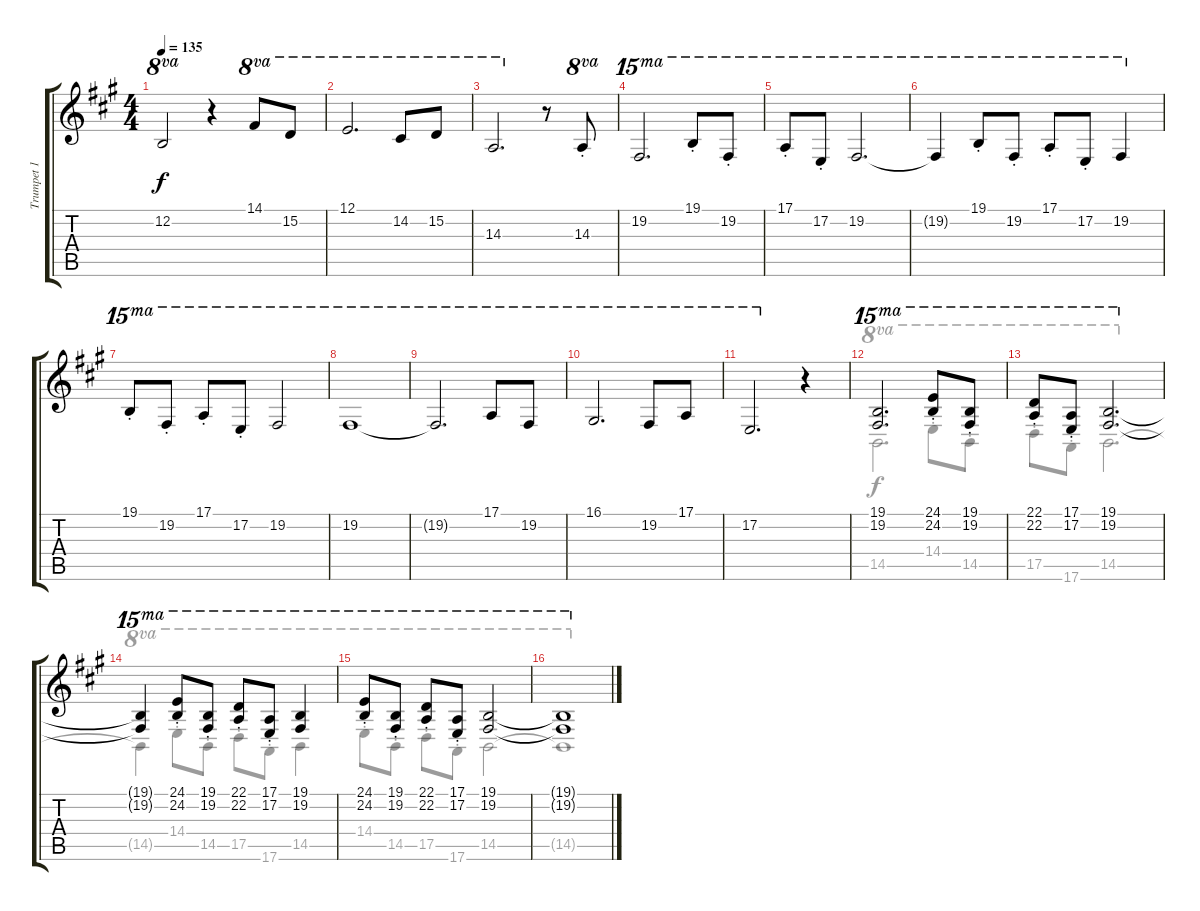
\track ("Trumpet 1" "Trumpet 1") {instrument trumpet}
\staff {score tabs}
\tuning (E4 B3 G3 D3 A2 E2) {hide}
\voice
\ts (4 4)
\tempo 135
\clef g2
\ks a
12.2{t}.2{ot 8va dy f} r.4 14.1.8{ot 8va} 15.2.8{ot 8va} |
12.1.2{d ot 8va} 14.2.8{ot 8va} 15.2.8{ot 8va} |
14.3.2{d ot 8va} r.8 14.3{st}.8{ot 8va} |
19.2.2{d ot 15ma} 19.1{st}.8{ot 15ma} 19.2{st}.8{ot 15ma} |
17.1{st}.8{ot 15ma} 17.2{st}.8{ot 15ma} 19.2.2{d ot 15ma} |
19.2{t}.4{ot 15ma} 19.1{st}.8{ot 15ma} 19.2{st}.8{ot 15ma} 17.1{st}.8{ot 15ma} 17.2{st}.8{ot 15ma} 19.2.4{ot 15ma} |
19.1{st}.8{ot 15ma} 19.2{st}.8{ot 15ma} 17.1{st}.8{ot 15ma} 17.2{st}.8{ot 15ma} 19.2.2{ot 15ma} |
19.2.1{ot 15ma} |
19.2{t}.2{d ot 15ma} 17.1.8{ot 15ma} 19.2.8{ot 15ma} |
16.1.2{d ot 15ma} 19.2.8{ot 15ma} 17.1.8{ot 15ma} |
17.2.2{d ot 15ma} r.4 |
(19.1 19.2).2{d ot 15ma} (24.1{st} 24.2{st}).8{ot 15ma} (19.1{st} 19.2{st}).8{ot 15ma} |
(22.1{st} 22.2{st}).8{ot 15ma} (17.1{st} 17.2{st}).8{ot 15ma} (19.1 19.2).2{d ot 15ma} |
(19.1{t} 19.2{t}).4{ot 15ma} (24.1{st} 24.2{st}).8{ot 15ma} (19.1{st} 19.2{st}).8{ot 15ma} (22.1{st} 22.2{st}).8{ot 15ma} (17.1{st} 17.2{st}).8{ot 15ma} (19.1 19.2).4{ot 15ma} |
(24.1{st} 24.2{st}).8{ot 15ma} (19.1{st} 19.2{st}).8{ot 15ma} (22.1{st} 22.2{st}).8{ot 15ma} (17.1{st} 17.2{st}).8{ot 15ma} (19.1 19.2).2{ot 15ma} |
(19.1{t} 19.2{t}).1{ot 15ma}
\voice
\clef g2
\ottava regular
\simile none
\ks a
|
|
|
|
|
|
|
|
|
|
|
14.5.2{d ot 8va dy f} 14.4{st}.8{ot 8va} 14.5{st}.8{ot 8va} |
17.5{st}.8{ot 8va} 17.6{st}.8{ot 8va} 14.5.2{d ot 8va} |
14.5{t}.4{ot 8va} 14.4{st}.8{ot 8va} 14.5{st}.8{ot 8va} 17.5{st}.8{ot 8va} 17.6{st}.8{ot 8va} 14.5.4{ot 8va} |
14.4{st}.8{ot 8va} 14.5{st}.8{ot 8va} 17.5{st}.8{ot 8va} 17.6{st}.8{ot 8va} 14.5.2{ot 8va} |
14.5{t}.1{ot 8va}
